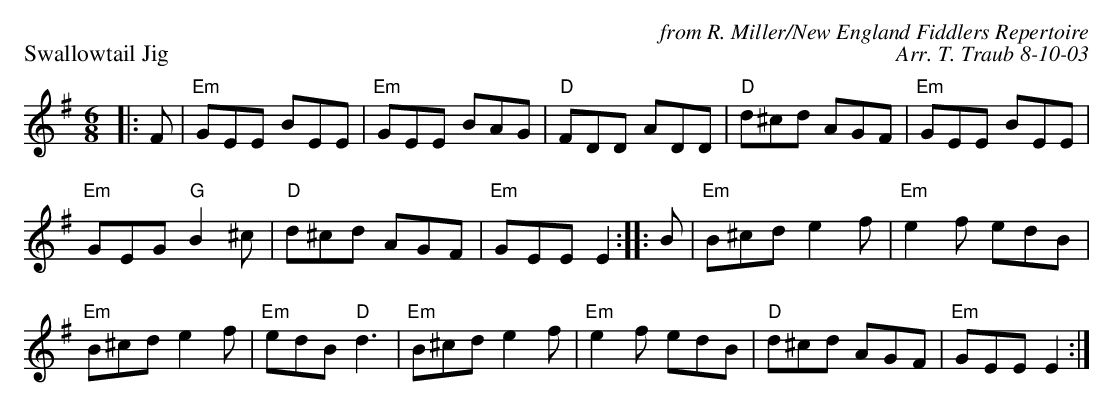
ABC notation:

X:1
P: Swallowtail Jig
C: from R. Miller/New England Fiddlers Repertoire
C: Arr. T. Traub 8-10-03
M: 6/8
K: Em
L: 1/8
|: F|"Em"GEE BEE|"Em"GEE BAG|"D"FDD ADD|"D"d^cd AGF|"Em"GEE BEE|
"Em"GEG "G"B2 ^c|"D"d^cd AGF|"Em"GEE E2 :||: B|"Em"B^cd e2 f|"Em"e2 f edB|
"Em"B^cd e2 f|"Em"edB "D"d3|"Em"B^cd e2 f|"Em"e2 f edB|"D"d^cd AGF|"Em"GEE E2 :|
